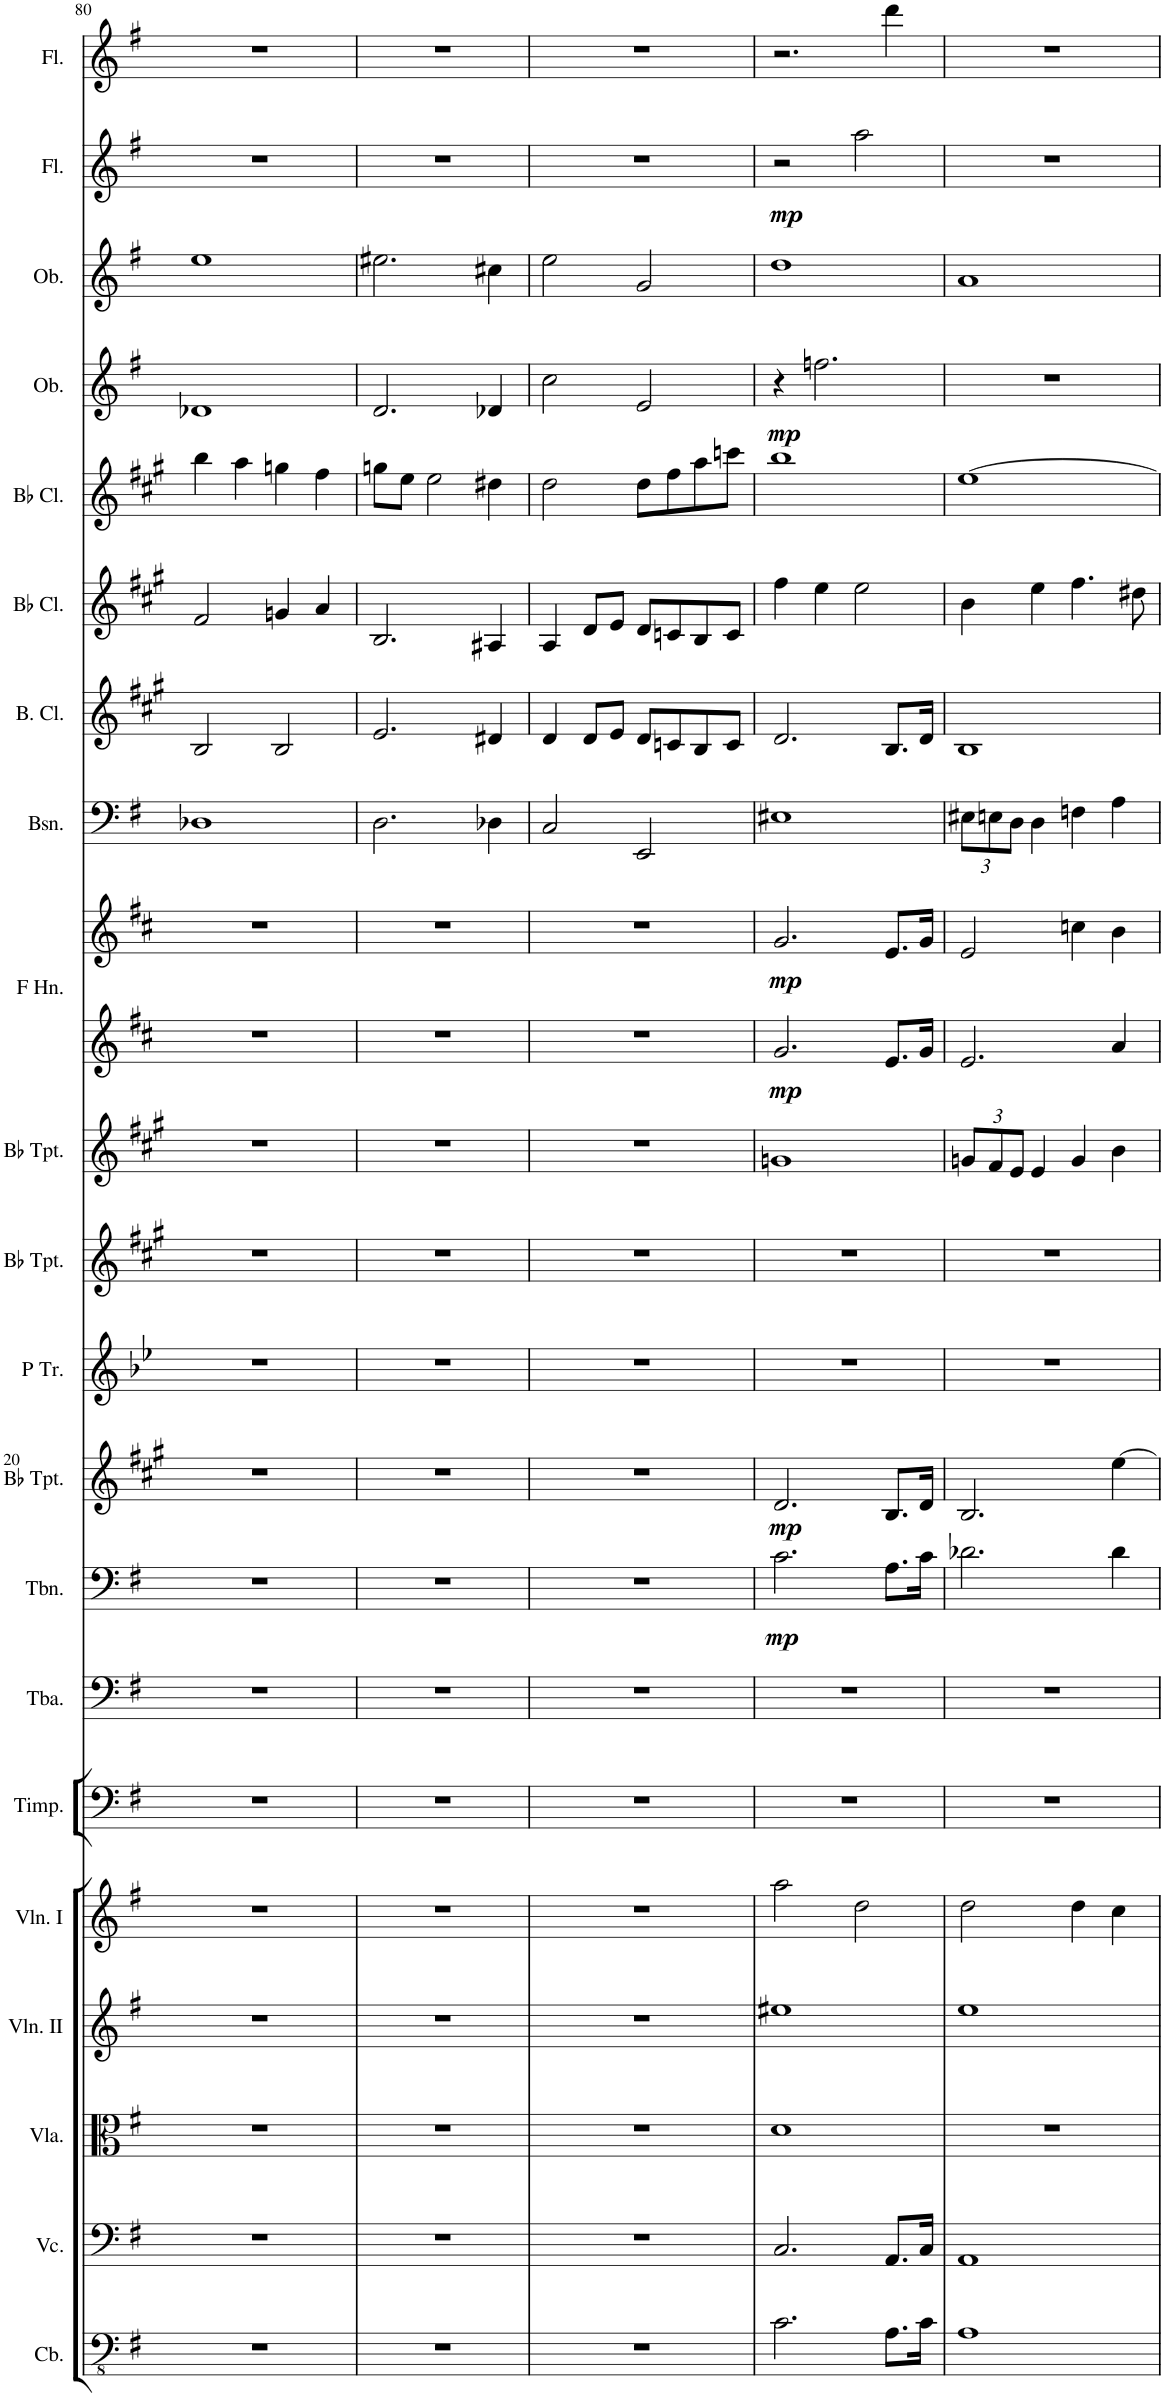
**kern	**kern	**kern	**kern	**kern	**kern	**kern	**kern	**dynam	**kern	**dynam	**kern	**kern	**kern	**kern	**kern	**dynam	**kern	**kern	**kern	**kern	**kern	**dynam	**kern	**kern	**dynam	**kern
*part21	*part20	*part19	*part18	*part17	*part16	*part15	*part14	*part14	*part13	*part13	*part12	*part11	*part10	*part9	*part9	*part9	*part8	*part7	*part6	*part5	*part4	*part4	*part3	*part2	*part2	*part1
*staff22	*staff21	*staff20	*staff19	*staff18	*staff17	*staff16	*staff15	*staff15	*staff14	*staff14	*staff13	*staff12	*staff11	*staff10	*staff9	*staff9/10	*staff8	*staff7	*staff6	*staff5	*staff4	*staff4	*staff3	*staff2	*staff2	*staff1
*I"Contrabasses	*I"Violoncellos	*I"Violas	*I"Violins II	*I"Violins I	*I"Timpani	*I"Tuba	*I"Trombone	*	*I"Trumpet 2	*	*I"Piccolo Trumpet	*I"Bb Trumpet	*I"Trumpet 1	*I"Horns in F	*	*	*I"Bassoons	*I"Bass Clarinet	*I"Clarinet 2	*I"Clarinet 1	*I"Oboe 2	*	*I"Oboe 1	*I"Flute 2	*	*I"Flute 1
*I'Cb.	*I'Vc.	*I'Vla.	*I'Vln. II	*I'Vln. I	*I'Timp.	*I'Tba.	*I'Tbn.	*	*	*	*I'P Tr.	*I'Bb Tpt.	*	*	*	*	*I'Bsn.	*I'B. Cl.	*	*	*I'Ob.	*	*I'Ob.	*I'Fl.	*	*I'Fl.
!!LO:PB:g=z
*clefFv4	*clefF4	*clefC3	*clefG2	*clefG2	*clefF4	*clefF4	*clefF4	*	*clefG2	*	*clefG2	*clefG2	*clefG2	*clefG2	*clefG2	*	*clefF4	*clefG2	*clefG2	*clefG2	*clefG2	*	*clefG2	*clefG2	*	*clefG2
*Trd7c12	*	*	*	*	*	*	*	*	*Trd1c2	*	*Trd2c3	*Trd1c2	*Trd1c2	*Trd4c7	*Trd4c7	*	*	*Trd8c14	*Trd1c2	*Trd1c2	*	*	*	*	*	*
*k[f#]	*k[f#]	*k[f#]	*k[f#]	*k[f#]	*k[f#]	*k[f#]	*k[f#]	*	*k[f#c#g#]	*	*k[b-e-]	*k[f#c#g#]	*k[f#c#g#]	*k[f#c#]	*k[f#c#]	*	*k[f#]	*k[f#c#g#]	*k[f#c#g#]	*k[f#c#g#]	*k[f#]	*	*k[f#]	*k[f#]	*	*k[f#]
*M4/4	*M4/4	*M4/4	*M4/4	*M4/4	*M4/4	*M4/4	*M4/4	*	*M4/4	*	*M4/4	*M4/4	*M4/4	*M4/4	*M4/4	*	*M4/4	*M4/4	*M4/4	*M4/4	*M4/4	*	*M4/4	*M4/4	*	*M4/4
=80	=80	=80	=80	=80	=80	=80	=80	=80	=80	=80	=80	=80	=80	=80	=80	=80	=80	=80	=80	=80	=80	=80	=80	=80	=80	=80
1r	1r	1r	1r	1r	1r	1r	1r	.	1r	.	1r	1r	1r	1r	1r	.	1D-X	2B/	2f#/	4bb\	1d-X	.	1ee	1r	.	1r
.	.	.	.	.	.	.	.	.	.	.	.	.	.	.	.	.	.	.	.	4aa\	.	.	.	.	.	.
.	.	.	.	.	.	.	.	.	.	.	.	.	.	.	.	.	.	2B/	4gn/	4ggn\	.	.	.	.	.	.
.	.	.	.	.	.	.	.	.	.	.	.	.	.	.	.	.	.	.	4a/	4ff#\	.	.	.	.	.	.
=81	=81	=81	=81	=81	=81	=81	=81	=81	=81	=81	=81	=81	=81	=81	=81	=81	=81	=81	=81	=81	=81	=81	=81	=81	=81	=81
1r	1r	1r	1r	1r	1r	1r	1r	.	1r	.	1r	1r	1r	1r	1r	.	2.D\	2.e/	2.B/	8ggn\L	2.d/	.	2.ee#X\	1r	.	1r
.	.	.	.	.	.	.	.	.	.	.	.	.	.	.	.	.	.	.	.	8ee\J	.	.	.	.	.	.
.	.	.	.	.	.	.	.	.	.	.	.	.	.	.	.	.	.	.	.	2ee\	.	.	.	.	.	.
.	.	.	.	.	.	.	.	.	.	.	.	.	.	.	.	.	4D-X\	4d#X/	4A#X/	4dd#X\	4d-X/	.	4cc#X\	.	.	.
=82	=82	=82	=82	=82	=82	=82	=82	=82	=82	=82	=82	=82	=82	=82	=82	=82	=82	=82	=82	=82	=82	=82	=82	=82	=82	=82
1r	1r	1r	1r	1r	1r	1r	1r	.	1r	.	1r	1r	1r	1r	1r	.	2C/	4d/	4A/	2dd\	2cc\	.	2ee\	1r	.	1r
.	.	.	.	.	.	.	.	.	.	.	.	.	.	.	.	.	.	8d/L	8d/L	.	.	.	.	.	.	.
.	.	.	.	.	.	.	.	.	.	.	.	.	.	.	.	.	.	8e/J	8e/J	.	.	.	.	.	.	.
.	.	.	.	.	.	.	.	.	.	.	.	.	.	.	.	.	2EE/	8d/L	8d/L	8dd\L	2e/	.	2g/	.	.	.
.	.	.	.	.	.	.	.	.	.	.	.	.	.	.	.	.	.	8cn/	8cn/	8ff#\	.	.	.	.	.	.
.	.	.	.	.	.	.	.	.	.	.	.	.	.	.	.	.	.	8B/	8B/	8aa\	.	.	.	.	.	.
.	.	.	.	.	.	.	.	.	.	.	.	.	.	.	.	.	.	8c/J	8c/J	8cccn\J	.	.	.	.	.	.
=83	=83	=83	=83	=83	=83	=83	=83	=83	=83	=83	=83	=83	=83	=83	=83	=83	=83	=83	=83	=83	=83	=83	=83	=83	=83	=83
!	!	!	!	!	!	!	!	!LO:DY:b	!	!LO:DY:b	!	!	!	!	!	!LO:DY:b=2	!	!	!	!	!	!	!	!	!	!
!	!	!	!	!	!	!	!	!	!	!	!	!	!	!	!	!LO:DY:n=1:b	!	!	!	!	!	!LO:DY:b	!	!	!LO:DY:b	!
2.C\	2.C/	1d	1ee#X	2aa\	1r	1r	2.c\	mp	2.d/	mp	1r	1r	1gn	2.g/	2.g/	mp mp	1E#X	2.d/	4ff#\	1bb	4r	mp	1dd	2r	mp	2.r
.	.	.	.	.	.	.	.	.	.	.	.	.	.	.	.	.	.	.	4ee\	.	2.ffn\	.	.	.	.	.
.	.	.	.	2dd\	.	.	.	.	.	.	.	.	.	.	.	.	.	.	2ee\	.	.	.	.	2aa\	.	.
8.AA\L	8.AA/L	.	.	.	.	.	8.A\L	.	8.B/L	.	.	.	.	8.e/L	8.e/L	.	.	8.B/L	.	.	.	.	.	.	.	4ddd\
16C\Jk	16C/Jk	.	.	.	.	.	16c\Jk	.	16d/Jk	.	.	.	.	16g/Jk	16g/Jk	.	.	16d/Jk	.	.	.	.	.	.	.	.
=84	=84	=84	=84	=84	=84	=84	=84	=84	=84	=84	=84	=84	=84	=84	=84	=84	=84	=84	=84	=84	=84	=84	=84	=84	=84	=84
*	*	*	*	*	*	*	*	*	*	*	*	*	*Xbrackettup	*	*	*	*Xbrackettup	*	*	*	*	*	*	*	*	*
1AA	1AA	1r	1ee	2dd\	1r	1r	2.d-X\	.	2.B/	.	1r	1r	12gn/L	2.e/	2e/	.	12E#X\L	1B	4b\	[1ee	1r	.	1a	1r	.	1r
.	.	.	.	.	.	.	.	.	.	.	.	.	12f#/	.	.	.	12En\	.	.	.	.	.	.	.	.	.
.	.	.	.	.	.	.	.	.	.	.	.	.	12e/J	.	.	.	12D\J	.	.	.	.	.	.	.	.	.
.	.	.	.	.	.	.	.	.	.	.	.	.	4e/	.	.	.	4D\	.	4ee\	.	.	.	.	.	.	.
.	.	.	.	4dd\	.	.	.	.	.	.	.	.	4g/	.	4ccn\	.	4Fn\	.	4.ff#\	.	.	.	.	.	.	.
.	.	.	.	4cc\	.	.	4d-\	.	[4ee\	.	.	.	4b\	4a/	4b\	.	4A\	.	.	.	.	.	.	.	.	.
.	.	.	.	.	.	.	.	.	.	.	.	.	.	.	.	.	.	.	8dd#X\	.	.	.	.	.	.	.
=	=	=	=	=	=	=	=	=	=	=	=	=	=	=	=	=	=	=	=	=	=	=	=	=	=	=
*-	*-	*-	*-	*-	*-	*-	*-	*-	*-	*-	*-	*-	*-	*-	*-	*-	*-	*-	*-	*-	*-	*-	*-	*-	*-	*-
